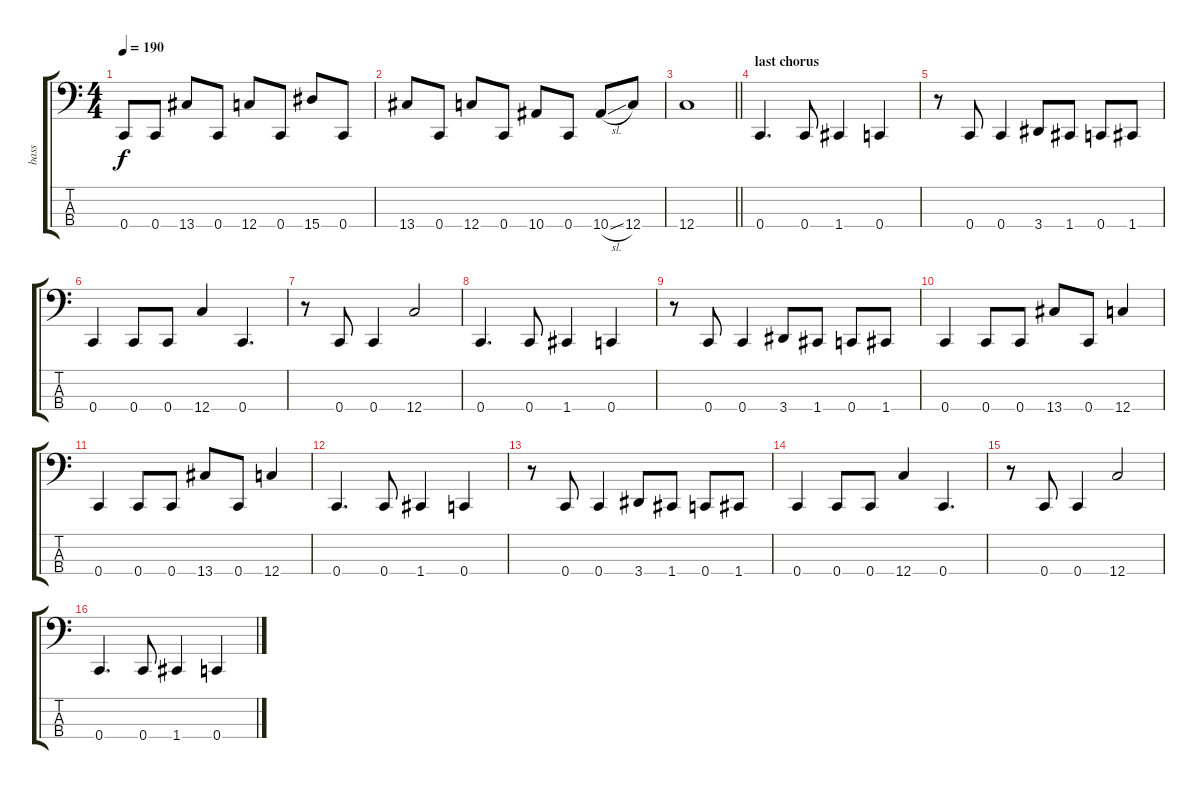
\track ("bass" "bass") {instrument electricbasspick}
\staff {score tabs}
\tuning (F2 C2 G1 C1) {hide}
\ts (4 4)
\tempo 190
\clef f4
\ks c
0.4.8{dy f} 0.4.8 13.4.8 0.4.8 12.4.8 0.4.8 15.4.8 0.4.8 |
13.4.8 0.4.8 12.4.8 0.4.8 10.4.8 0.4.8 10.4{sl}.8 12.4.8 |
\barLineRight lightlight
12.4.1 |
\section ("" "last chorus")
0.4.4{d} 0.4.8 1.4.4 0.4.4 |
r.8 0.4.8 0.4.4 3.4.8 1.4.8 0.4.8 1.4.8 |
0.4.4 0.4.8 0.4.8 12.4.4 0.4.4{d} |
r.8 0.4.8 0.4.4 12.4.2 |
0.4.4{d} 0.4.8 1.4.4 0.4.4 |
r.8 0.4.8 0.4.4 3.4.8 1.4.8 0.4.8 1.4.8 |
0.4.4 0.4.8 0.4.8 13.4.8 0.4.8 12.4.4 |
0.4.4 0.4.8 0.4.8 13.4.8 0.4.8 12.4.4 |
0.4.4{d} 0.4.8 1.4.4 0.4.4 |
r.8 0.4.8 0.4.4 3.4.8 1.4.8 0.4.8 1.4.8 |
0.4.4 0.4.8 0.4.8 12.4.4 0.4.4{d} |
r.8 0.4.8 0.4.4 12.4.2 |
0.4.4{d} 0.4.8 1.4.4 0.4.4
